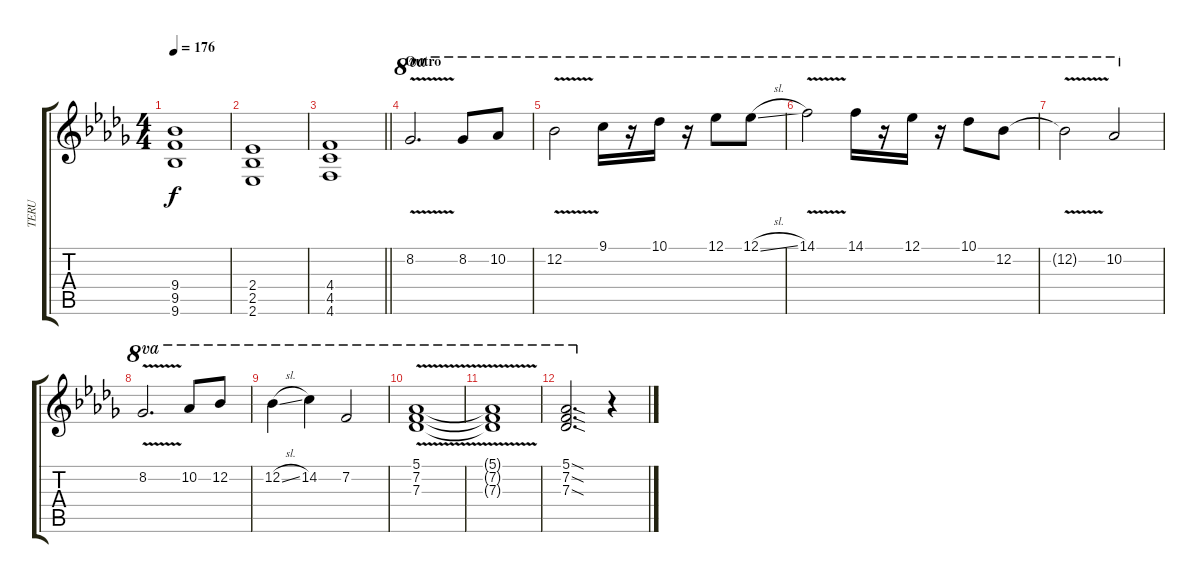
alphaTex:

\track ("TERU" "TERU") {instrument distortionguitar}
\staff {score tabs}
\tuning (Eb4 Bb3 Gb3 Db3 Ab2 Db2) {hide}
\ts (4 4)
\tempo 176
\clef g2
\ks bbminor
(9.4 9.5 9.6).1{dy f} |
(2.4 2.5 2.6).1 |
\barLineRight lightlight
(4.4 4.5 4.6).1 |
\section ("" "Outro")
8.2{v}.2{d ot 8va} 8.2.8{ot 8va} 10.2.8{ot 8va} |
12.2{v}.2{ot 8va} 9.1.16{ot 8va} r.16{ot 8va} 10.1.16{ot 8va} r.16{ot 8va} 12.1.8{ot 8va} 12.1{sl}.8{ot 8va} |
14.1{v}.2{ot 8va} 14.1.16{ot 8va} r.16{ot 8va} 12.1.16{ot 8va} r.16{ot 8va} 10.1.8{ot 8va} 12.2.8{ot 8va} |
12.2{v t}.2{ot 8va} 10.2.2{ot 8va} |
8.2{v}.2{d ot 8va} 10.2.8{ot 8va} 12.2.8{ot 8va} |
12.2{sl}.4{ot 8va} 14.2.4{ot 8va} 7.2.2{ot 8va} |
(5.1 7.2{v} 7.3).1{ot 8va} |
(5.1{t} 7.2{t} 7.3{t}).1{ot 8va} |
(5.1{sod} 7.2{sod} 7.3{sod}).2{d ot 8va} r.4
